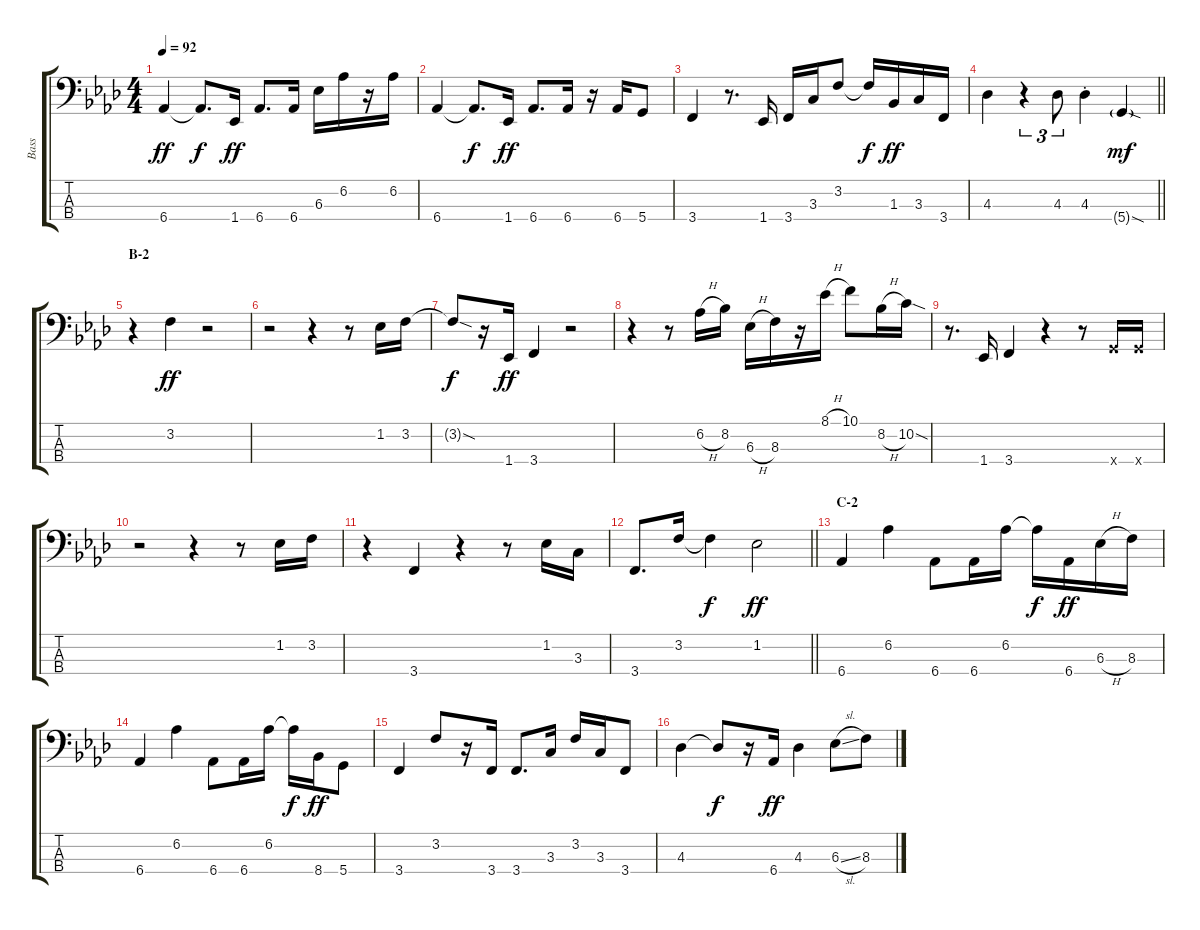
\track ("Bass" "Bass") {instrument electricbasspick}
\staff {score tabs}
\tuning (G2 D2 A1 D1) {hide}
\ts (4 4)
\tempo 92
\clef f4
\ks ab
6.4.4{dy ff} 6.4{t}.8{d dy f} 1.4.16{dy ff} 6.4.8{d} 6.4.16 6.3.16 6.2.16 r.16 6.2.16 |
6.4.4 6.4{t}.8{d dy f} 1.4.16{dy ff} 6.4.8{d} 6.4.16 r.16 6.4.16 5.4.8 |
3.4.4 r.8{d} 1.4.16 3.4.16 3.3.16 3.2.8 3.2{t}.16{dy f} 1.3.16{dy ff} 3.3.16 3.4.16 |
\barLineRight lightlight
4.3.4 r.4{tu (3 2)} 4.3.8{tu (3 2)} 4.3{st}.4 5.4{sod g}.4{dy mf} |
\section ("" "B-2")
r.4 3.2.4{dy ff} r.2 |
r.2 r.4 r.8 1.2.16 3.2.16 |
3.2{sod t}.8{dy f} r.16 1.4.16{dy ff} 3.4.4 r.2 |
r.4 r.8 6.2{h}.16 8.2.16 6.3{h}.16 8.3.16 r.16 8.1{h}.16 10.1.8 8.2{h}.16 10.2{sod}.16 |
r.8{d} 1.4.16 3.4.4 r.4 r.8 5.4{x}.16 5.4{x}.16 |
r.2 r.4 r.8 1.2.16 3.2.16 |
r.4 3.4.4 r.4 r.8 1.2.16 3.3.16 |
\barLineRight lightlight
3.4.8{d} 3.2.16 3.2{t}.4{dy f} 1.2.2{dy ff} |
\section ("" "C-2")
6.4.4 6.2.4 6.4.8 6.4.16 6.2.16 6.2{t}.16{dy f} 6.4.16{dy ff} 6.3{h}.16 8.3.16 |
6.4.4 6.2.4 6.4.8 6.4.16 6.2.16 6.2{t}.16{dy f} 8.4.16{dy ff} 5.4.8 |
3.4.4 3.2.8 r.16 3.4.16 3.4.8{d} 3.3.16 3.2.16 3.3.16 3.4.8 |
4.3.4 4.3{t}.8{dy f} r.16 6.4.16{dy ff} 4.3.4 6.3{sl}.8 8.3.8
